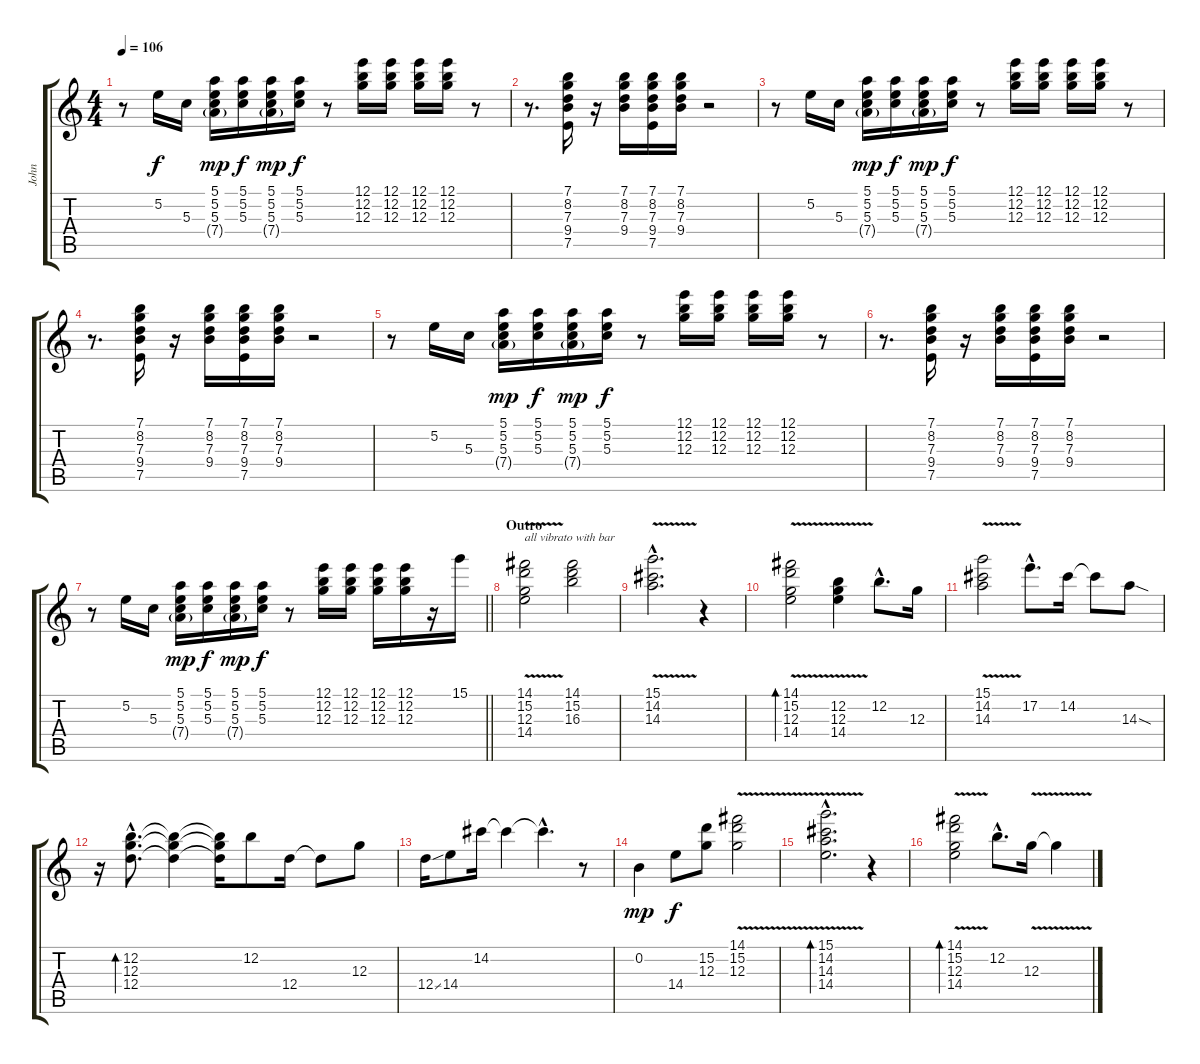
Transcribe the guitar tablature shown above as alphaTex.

\track ("John" "John") {instrument distortionguitar}
\staff {score tabs}
\tuning (E4 B3 G3 D3 A2 E2) {hide}
\ts (4 4)
\tempo 106
\clef g2
\ks c
r.8{dy f} 5.2.16 5.3.16 (5.1 5.2 5.3 7.4{g}).16{dy mp} (5.1 5.2 5.3).16{dy f} (5.1 5.2 5.3 7.4{g}).16{dy mp} (5.1 5.2 5.3).16{dy f} r.8 (12.1 12.2 12.3).16 (12.1 12.2 12.3).16 (12.1 12.2 12.3).16 (12.1 12.2 12.3).16 r.8 |
r.8{d} (7.1 8.2 7.3 9.4 7.5).16 r.16 (7.1 8.2 7.3 9.4).16 (7.1 8.2 7.3 9.4 7.5).16 (7.1 8.2 7.3 9.4).16 r.2 |
r.8 5.2.16 5.3.16 (5.1 5.2 5.3 7.4{g}).16{dy mp} (5.1 5.2 5.3).16{dy f} (5.1 5.2 5.3 7.4{g}).16{dy mp} (5.1 5.2 5.3).16{dy f} r.8 (12.1 12.2 12.3).16 (12.1 12.2 12.3).16 (12.1 12.2 12.3).16 (12.1 12.2 12.3).16 r.8 |
r.8{d} (7.1 8.2 7.3 9.4 7.5).16 r.16 (7.1 8.2 7.3 9.4).16 (7.1 8.2 7.3 9.4 7.5).16 (7.1 8.2 7.3 9.4).16 r.2 |
r.8 5.2.16 5.3.16 (5.1 5.2 5.3 7.4{g}).16{dy mp} (5.1 5.2 5.3).16{dy f} (5.1 5.2 5.3 7.4{g}).16{dy mp} (5.1 5.2 5.3).16{dy f} r.8 (12.1 12.2 12.3).16 (12.1 12.2 12.3).16 (12.1 12.2 12.3).16 (12.1 12.2 12.3).16 r.8 |
r.8{d} (7.1 8.2 7.3 9.4 7.5).16 r.16 (7.1 8.2 7.3 9.4).16 (7.1 8.2 7.3 9.4 7.5).16 (7.1 8.2 7.3 9.4).16 r.2 |
\barLineRight lightlight
r.8 5.2.16 5.3.16 (5.1 5.2 5.3 7.4{g}).16{dy mp} (5.1 5.2 5.3).16{dy f} (5.1 5.2 5.3 7.4{g}).16{dy mp} (5.1 5.2 5.3).16{dy f} r.8 (12.1 12.2 12.3).16 (12.1 12.2 12.3).16 (12.1 12.2 12.3).16 (12.1 12.2 12.3).16 r.16 15.1.16{volume 10 instrument electricguitarjazz} |
\section ("" "Outro")
(14.1{v} 15.2{v} 12.3{v} 14.4{v}).2{txt "all vibrato with bar"} (14.1 15.2 16.3).2 |
(15.1{v hac} 14.2{v hac} 14.3{v hac}).2{d} r.4 |
(14.1{v} 15.2{v} 12.3{v} 14.4{v}).2{bd 120} (12.2{v} 12.3{v} 14.4{v}).4 12.2{hac}.8{d} 12.3.16 |
(15.1{v} 14.2{v} 14.3{v}).2 17.2{hac}.8{d} 14.2.16 14.2{t}.8 14.3{sod}.8 |
r.16 (12.2{hac} 12.3{hac} 12.4{hac}).8{d bd 120} (12.2{t} 12.3{t} 12.4{t}).4 (12.2{t} 12.3{t} 12.4{t}).16 12.2.8 12.4.16 12.4{t}.8 12.3.8 |
12.4{ss}.16 14.4.8 14.2.16 14.2{t}.4 14.2{hac t}.4{d} r.8 |
0.2.4{dy mp volume 10} 14.4.8{dy f} (15.2 12.3).8 (14.1{v} 15.2{v} 12.3{v}).2 |
(15.1{v hac} 14.2{v hac} 14.3{v hac} 14.4{hac}).2{d bd 120 volume 6} r.4 |
(14.1{v} 15.2{v} 12.3{v} 14.4{v}).2{bd 120 volume 2} 12.2{hac}.8{d} 12.3{v}.16 12.3{t}.4
